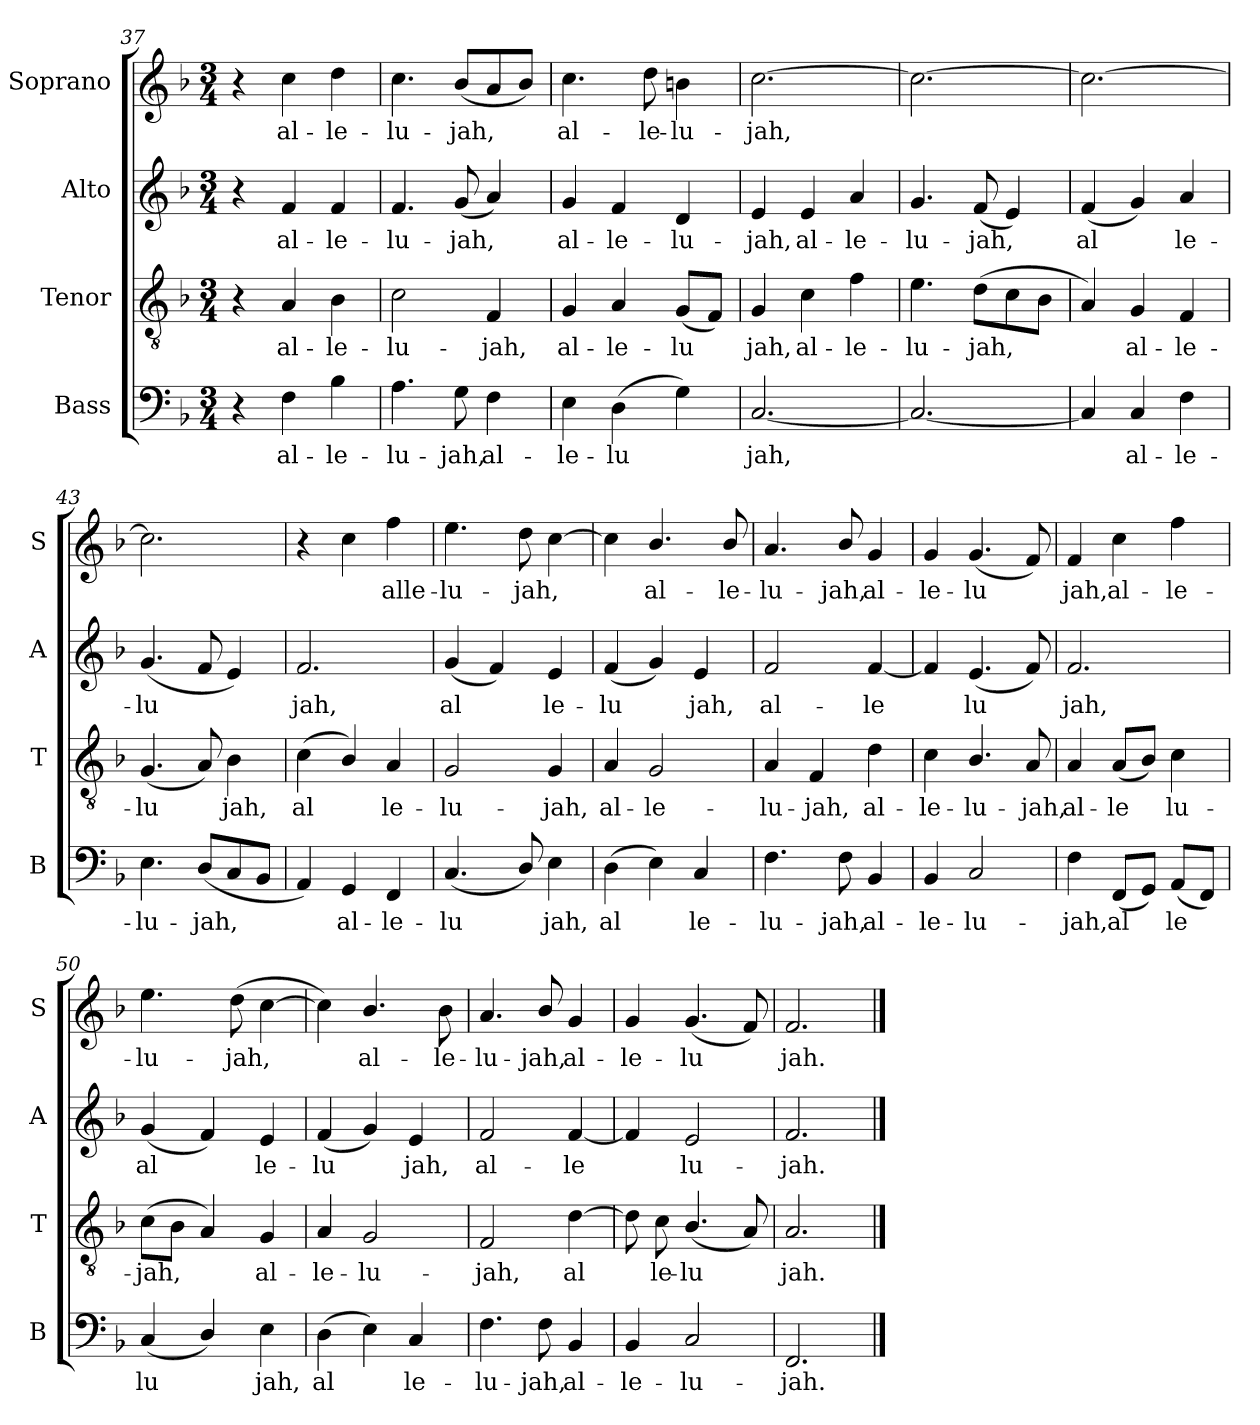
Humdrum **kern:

**kern	**text	**kern	**text	**kern	**text	**kern	**text
*part4	*part4	*part3	*part3	*part2	*part2	*part1	*part1
*staff4	*staff4	*staff3	*staff3	*staff2	*staff2	*staff1	*staff1
*I"Bass	*	*I"Tenor	*	*I"Alto	*	*I"Soprano	*
*I'B	*	*I'T	*	*I'A	*	*I'S	*
*clefF4	*	*clefGv2	*	*clefG2	*	*clefG2	*
*k[b-]	*	*k[b-]	*	*k[b-]	*	*k[b-]	*
*F:	*	*F:	*	*F:	*	*F:	*
*M3/4	*	*M3/4	*	*M3/4	*	*M3/4	*
=37	=37	=37	=37	=37	=37	=37	=37
4r	.	4r	.	4r	.	4r	.
!	!LO:LY:b	!	!LO:LY:b	!	!LO:LY:b	!	!LO:LY:b
4F\	al-	4A/	al-	4f/	al-	4cc\	al-
!	!LO:LY:b	!	!LO:LY:b	!	!LO:LY:b	!	!LO:LY:b
4B-\	-le-	4B-\	-le-	4f/	-le-	4dd\	-le-
=38	=38	=38	=38	=38	=38	=38	=38
!	!LO:LY:b	!	!LO:LY:b	!	!LO:LY:b	!	!LO:LY:b
4.A\	-lu-	2c\	-lu-	4.f/	-lu-	4.cc\	-lu-
!	!LO:LY:b	!	!	!	!LO:LY:b	!	!LO:LY:b
8G\	-jah,	.	.	(<8g/	-jah,	(<8b-/L	-jah,
!	!LO:LY:b	!	!LO:LY:b	!	!	!	!
4F\	al-	4F/	-jah,	4a/)	.	8a/	.
.	.	.	.	.	.	8b-/J)	.
=39	=39	=39	=39	=39	=39	=39	=39
!	!LO:LY:b	!	!LO:LY:b	!	!LO:LY:b	!	!LO:LY:b
4E\	-le-	4G/	al-	4g/	al-	4.cc\	al-
!	!LO:LY:b	!	!LO:LY:b	!	!LO:LY:b	!	!
(>4D\	-lu­	4A/	-le-	4f/	-le-	.	.
!	!	!	!	!	!	!	!LO:LY:b
.	.	.	.	.	.	8dd\	-le-
!	!	!	!LO:LY:b	!	!LO:LY:b	!	!LO:LY:b
4G\)	.	(<8G/L	-lu­	4d/	-lu-	4bn\	-lu-
.	.	8F/J)	.	.	.	.	.
=40	=40	=40	=40	=40	=40	=40	=40
!	!LO:LY:b	!	!LO:LY:b	!	!LO:LY:b	!	!LO:LY:b
[2.C/	jah,	4G/	jah,	4e/	-jah,	[2.cc\	-jah,
!	!	!	!LO:LY:b	!	!LO:LY:b	!	!
.	.	4c\	al-	4e/	al-	.	.
!	!	!	!LO:LY:b	!	!LO:LY:b	!	!
.	.	4f\	-le-	4a/	-le-	.	.
=41	=41	=41	=41	=41	=41	=41	=41
!	!	!	!LO:LY:b	!	!LO:LY:b	!	!
2.C/_	.	4.e\	-lu-	4.g/	-lu-	2.cc\_	.
!	!	!	!LO:LY:b	!	!LO:LY:b	!	!
.	.	(>8d\L	-jah,	(<8f/	-jah,	.	.
.	.	8c\	.	4e/)	.	.	.
.	.	8B-\J	.	.	.	.	.
=42	=42	=42	=42	=42	=42	=42	=42
!	!	!	!	!	!LO:LY:b	!	!
4C/]	.	4A/)	.	(<4f/	al­	2.cc\_	.
!	!LO:LY:b	!	!LO:LY:b	!	!	!	!
4C/	al-	4G/	al-	4g/)	.	.	.
!	!LO:LY:b	!	!LO:LY:b	!	!LO:LY:b	!	!
4F\	-le-	4F/	-le-	4a/	le-	.	.
=43	=43	=43	=43	=43	=43	=43	=43
!	!LO:LY:b	!	!LO:LY:b	!	!LO:LY:b	!	!
4.E\	-lu-	(<4.G/	-lu­	(<4.g/	-lu­	2.cc\]	.
!	!LO:LY:b	!	!	!	!	!	!
(<8D/L	-jah,	8A/)	.	8f/	.	.	.
!	!	!	!LO:LY:b	!	!	!	!
8C/	.	4B-\	jah,	4e/)	.	.	.
8BB-/J	.	.	.	.	.	.	.
=44	=44	=44	=44	=44	=44	=44	=44
!	!	!	!LO:LY:b	!	!LO:LY:b	!	!
4AA/)	.	(<4c\	al­	2.f/	jah,	4r	.
!	!LO:LY:b	!	!	!	!	!	!
4GG/	al-	4B-/)	.	.	.	4cc\	.
!	!LO:LY:b	!	!LO:LY:b	!	!	!	!LO:LY:b
4FF/	-le-	4A/	le-	.	.	4ff\	al­le-
=45	=45	=45	=45	=45	=45	=45	=45
!	!LO:LY:b	!	!LO:LY:b	!	!LO:LY:b	!	!LO:LY:b
(<4.C/	-lu­	2G/	-lu-	(<4g/	al­	4.ee\	-lu-
.	.	.	.	4f/)	.	.	.
!	!	!	!	!	!	!	!LO:LY:b
8D/)	.	.	.	.	.	8dd\	-jah,
!	!LO:LY:b	!	!LO:LY:b	!	!LO:LY:b	!	!
4E\	jah,	4G/	-jah,	4e/	le-	[4cc\	.
!!LO:LB:g=z
=46	=46	=46	=46	=46	=46	=46	=46
!	!LO:LY:b	!	!LO:LY:b	!	!LO:LY:b	!	!
(>4D\	al­	4A/	al-	(<4f/	-lu­	4cc\]	.
!	!	!	!LO:LY:b	!	!	!	!LO:LY:b
4E\)	.	2G/	-le-	4g/)	.	4.b-/	al-
!	!LO:LY:b	!	!	!	!LO:LY:b	!	!
4C/	le-	.	.	4e/	jah,	.	.
!	!	!	!	!	!	!	!LO:LY:b
.	.	.	.	.	.	8b-/	-le-
=47	=47	=47	=47	=47	=47	=47	=47
!	!LO:LY:b	!	!LO:LY:b	!	!LO:LY:b	!	!LO:LY:b
4.F\	-lu-	4A/	-lu-	2f/	al-	4.a/	-lu-
!	!	!	!LO:LY:b	!	!	!	!
.	.	4F/	-jah,	.	.	.	.
!	!LO:LY:b	!	!	!	!	!	!LO:LY:b
8F\	-jah,	.	.	.	.	8b-/	-jah,
!	!LO:LY:b	!	!LO:LY:b	!	!LO:LY:b	!	!LO:LY:b
4BB-/	al-	4d\	al-	[4f/	-le­	4g/	al-
=48	=48	=48	=48	=48	=48	=48	=48
!	!LO:LY:b	!	!LO:LY:b	!	!	!	!LO:LY:b
4BB-/	-le-	4c\	-le-	4f/]	.	4g/	-le-
!	!LO:LY:b	!	!LO:LY:b	!	!LO:LY:b	!	!LO:LY:b
2C/	-lu-	4.B-/	-lu-	(<4.e/	lu­	(<4.g/	-lu­
!	!	!	!LO:LY:b	!	!	!	!
.	.	8A/	-jah,	8f/)	.	8f/)	.
=49	=49	=49	=49	=49	=49	=49	=49
!	!LO:LY:b	!	!LO:LY:b	!	!LO:LY:b	!	!LO:LY:b
4F\	-jah,	4A/	al-	2.f/	jah,	4f/	jah,
!	!LO:LY:b	!	!LO:LY:b	!	!	!	!LO:LY:b
(<8FF/L	al­	(<8A/L	-le­	.	.	4cc\	al-
8GG/J)	.	8B-/J)	.	.	.	.	.
!	!LO:LY:b	!	!LO:LY:b	!	!	!	!LO:LY:b
(<8AA/L	le­	4c\	lu-	.	.	4ff\	-le-
8FF/J)	.	.	.	.	.	.	.
=50	=50	=50	=50	=50	=50	=50	=50
!	!LO:LY:b	!	!LO:LY:b	!	!LO:LY:b	!	!LO:LY:b
(<4C/	lu­	(>8c\L	-jah,	(<4g/	al­	4.ee\	-lu-
.	.	8B-\J	.	.	.	.	.
4D/)	.	4A/)	.	4f/)	.	.	.
!	!	!	!	!	!	!	!LO:LY:b
.	.	.	.	.	.	(>8dd\	-jah,
!	!LO:LY:b	!	!LO:LY:b	!	!LO:LY:b	!	!
4E\	jah,	4G/	al-	4e/	le-	[4cc\	.
=51	=51	=51	=51	=51	=51	=51	=51
!	!LO:LY:b	!	!LO:LY:b	!	!LO:LY:b	!	!
(>4D\	al­	4A/	-le-	(<4f/	-lu­	4cc\])	.
!	!	!	!LO:LY:b	!	!	!	!LO:LY:b
4E\)	.	2G/	-lu-	4g/)	.	4.b-/	al-
!	!LO:LY:b	!	!	!	!LO:LY:b	!	!
4C/	le-	.	.	4e/	jah,	.	.
!	!	!	!	!	!	!	!LO:LY:b
.	.	.	.	.	.	8b-\	-le-
=52	=52	=52	=52	=52	=52	=52	=52
!	!LO:LY:b	!	!LO:LY:b	!	!LO:LY:b	!	!LO:LY:b
4.F\	-lu-	2F/	-jah,	2f/	al-	4.a/	-lu-
!	!LO:LY:b	!	!	!	!	!	!LO:LY:b
8F\	-jah,	.	.	.	.	8b-/	-jah,
!	!LO:LY:b	!	!LO:LY:b	!	!LO:LY:b	!	!LO:LY:b
4BB-/	al-	[4d\	al­	[4f/	-le­	4g/	al-
=53	=53	=53	=53	=53	=53	=53	=53
!	!LO:LY:b	!	!	!	!	!	!LO:LY:b
4BB-/	-le-	8d\]	.	4f/]	.	4g/	-le-
!	!	!	!LO:LY:b	!	!	!	!
.	.	8c\	le-	.	.	.	.
!	!LO:LY:b	!	!LO:LY:b	!	!LO:LY:b	!	!LO:LY:b
2C/	-lu-	(<4.B-/	-lu­	2e/	lu-	(<4.g/	-lu­
.	.	8A/)	.	.	.	8f/)	.
=54	=54	=54	=54	=54	=54	=54	=54
!	!LO:LY:b	!	!LO:LY:b	!	!LO:LY:b	!	!LO:LY:b
2.FF/	-jah.	2.A/	jah.	2.f/	-jah.	2.f/	jah.
==	==	==	==	==	==	==	==
*-	*-	*-	*-	*-	*-	*-	*-
